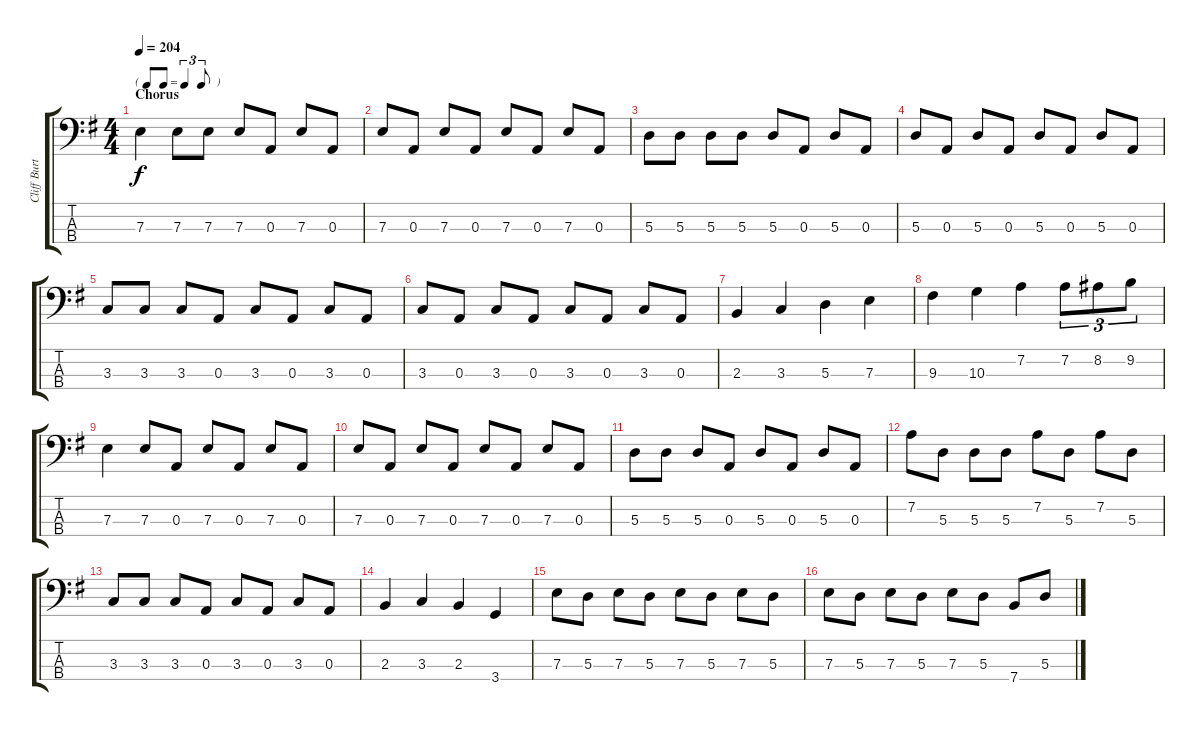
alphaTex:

\track ("Cliff Burton" "Cliff Burt") {instrument electricbassfinger}
\staff {score tabs}
\tuning (G2 D2 A1 E1) {hide}
\ts (4 4)
\tf triplet8th
\section ("" "Chorus")
\tempo 204
\clef f4
\ks eminor
7.3.4{dy f} 7.3.8 7.3.8 7.3.8 0.3.8 7.3.8 0.3.8 |
7.3.8 0.3.8 7.3.8 0.3.8 7.3.8 0.3.8 7.3.8 0.3.8 |
5.3.8 5.3.8 5.3.8 5.3.8 5.3.8 0.3.8 5.3.8 0.3.8 |
5.3.8 0.3.8 5.3.8 0.3.8 5.3.8 0.3.8 5.3.8 0.3.8 |
3.3.8 3.3.8 3.3.8 0.3.8 3.3.8 0.3.8 3.3.8 0.3.8 |
3.3.8 0.3.8 3.3.8 0.3.8 3.3.8 0.3.8 3.3.8 0.3.8 |
2.3.4 3.3.4 5.3.4 7.3.4 |
9.3.4 10.3.4 7.2.4 7.2.8{tu (3 2)} 8.2.8{tu (3 2)} 9.2.8{tu (3 2)} |
7.3.4 7.3.8 0.3.8 7.3.8 0.3.8 7.3.8 0.3.8 |
7.3.8 0.3.8 7.3.8 0.3.8 7.3.8 0.3.8 7.3.8 0.3.8 |
5.3.8 5.3.8 5.3.8 0.3.8 5.3.8 0.3.8 5.3.8 0.3.8 |
7.2.8 5.3.8 5.3.8 5.3.8 7.2.8 5.3.8 7.2.8 5.3.8 |
3.3.8 3.3.8 3.3.8 0.3.8 3.3.8 0.3.8 3.3.8 0.3.8 |
2.3.4 3.3.4 2.3.4 3.4.4 |
7.3.8 5.3.8 7.3.8 5.3.8 7.3.8 5.3.8 7.3.8 5.3.8 |
7.3.8 5.3.8 7.3.8 5.3.8 7.3.8 5.3.8 7.4.8 5.3.8
